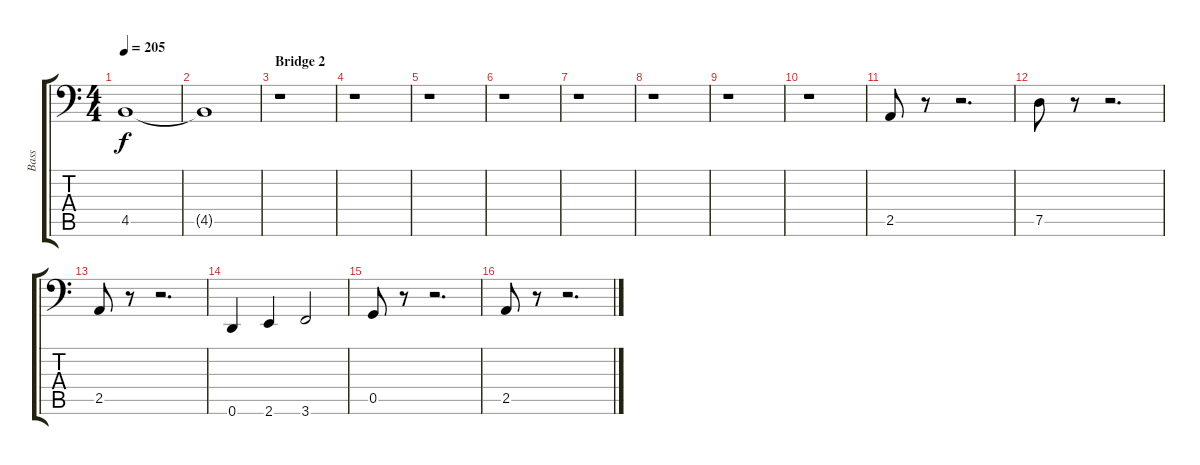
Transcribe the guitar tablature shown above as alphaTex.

\track ("Bass" "Bass") {instrument electricbasspick}
\staff {score tabs}
\tuning (D3 A2 F2 C2 G1 D1) {hide}
\ts (4 4)
\tempo 205
\clef f4
\ks c
4.5.1{dy f} |
4.5{t}.1 |
\section ("" "Bridge 2")
r.1 |
r.1 |
r.1 |
r.1 |
r.1 |
r.1 |
r.1 |
r.1 |
2.5.8 r.8 r.2{d} |
7.5.8 r.8 r.2{d} |
2.5.8 r.8 r.2{d} |
0.6.4 2.6.4 3.6.2 |
0.5.8 r.8 r.2{d} |
2.5.8 r.8 r.2{d}
